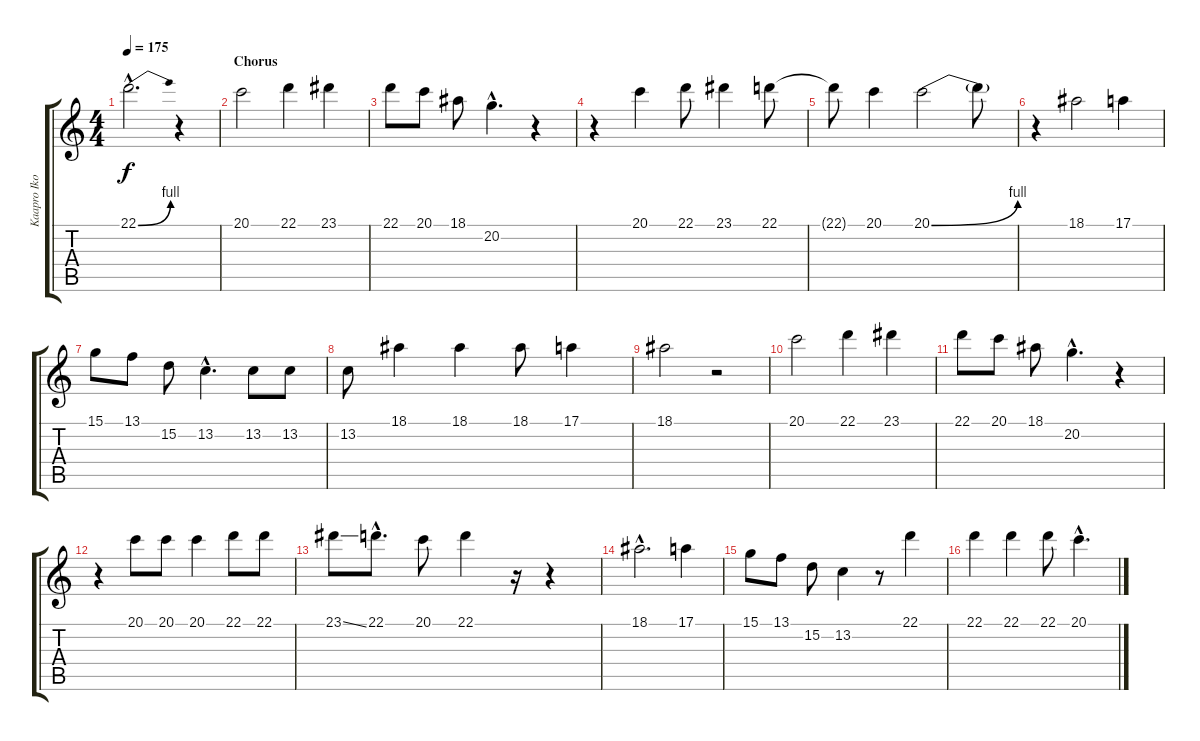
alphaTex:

\track ("Kaapro Ikonen-Vocals" "Kaapro Iko") {instrument lead7fifths}
\staff {score tabs}
\tuning (E4 B3 G3 D3 A2 E2) {hide}
\ts (4 4)
\tempo 175
\clef g2
\ks c
22.1{be (bend 0 0 60 4) hac}.2{d dy f} r.4 |
\section ("" "Chorus")
20.1.2 22.1.4 23.1.4 |
22.1.8 20.1.8 18.1.8 20.2{hac}.4{d} r.4 |
r.4 20.1.4 22.1.8 23.1.4 22.1.8 |
22.1{t}.8 20.1.4 20.1{be (bend 0 0 60 4)}.2 20.1{t}.8 |
r.4 18.1.2 17.1.4 |
15.1.8 13.1.8 15.2.8 13.2{hac}.4{d} 13.2.8 13.2.8 |
13.2.8 18.1.4 18.1.4 18.1.8 17.1.4 |
18.1.2 r.2 |
20.1.2 22.1.4 23.1.4 |
22.1.8 20.1.8 18.1.8 20.2{hac}.4{d} r.4 |
r.4 20.1.8 20.1.8 20.1.4 22.1.8 22.1.8 |
23.1{ss}.8 22.1{hac}.8{d} 20.1.8 22.1.4 r.16 r.4 |
18.1{hac}.2{d} 17.1.4 |
15.1.8 13.1.8 15.2.8 13.2.4 r.8 22.1.4 |
22.1.4 22.1.4 22.1.8 20.1{hac}.4{d}
